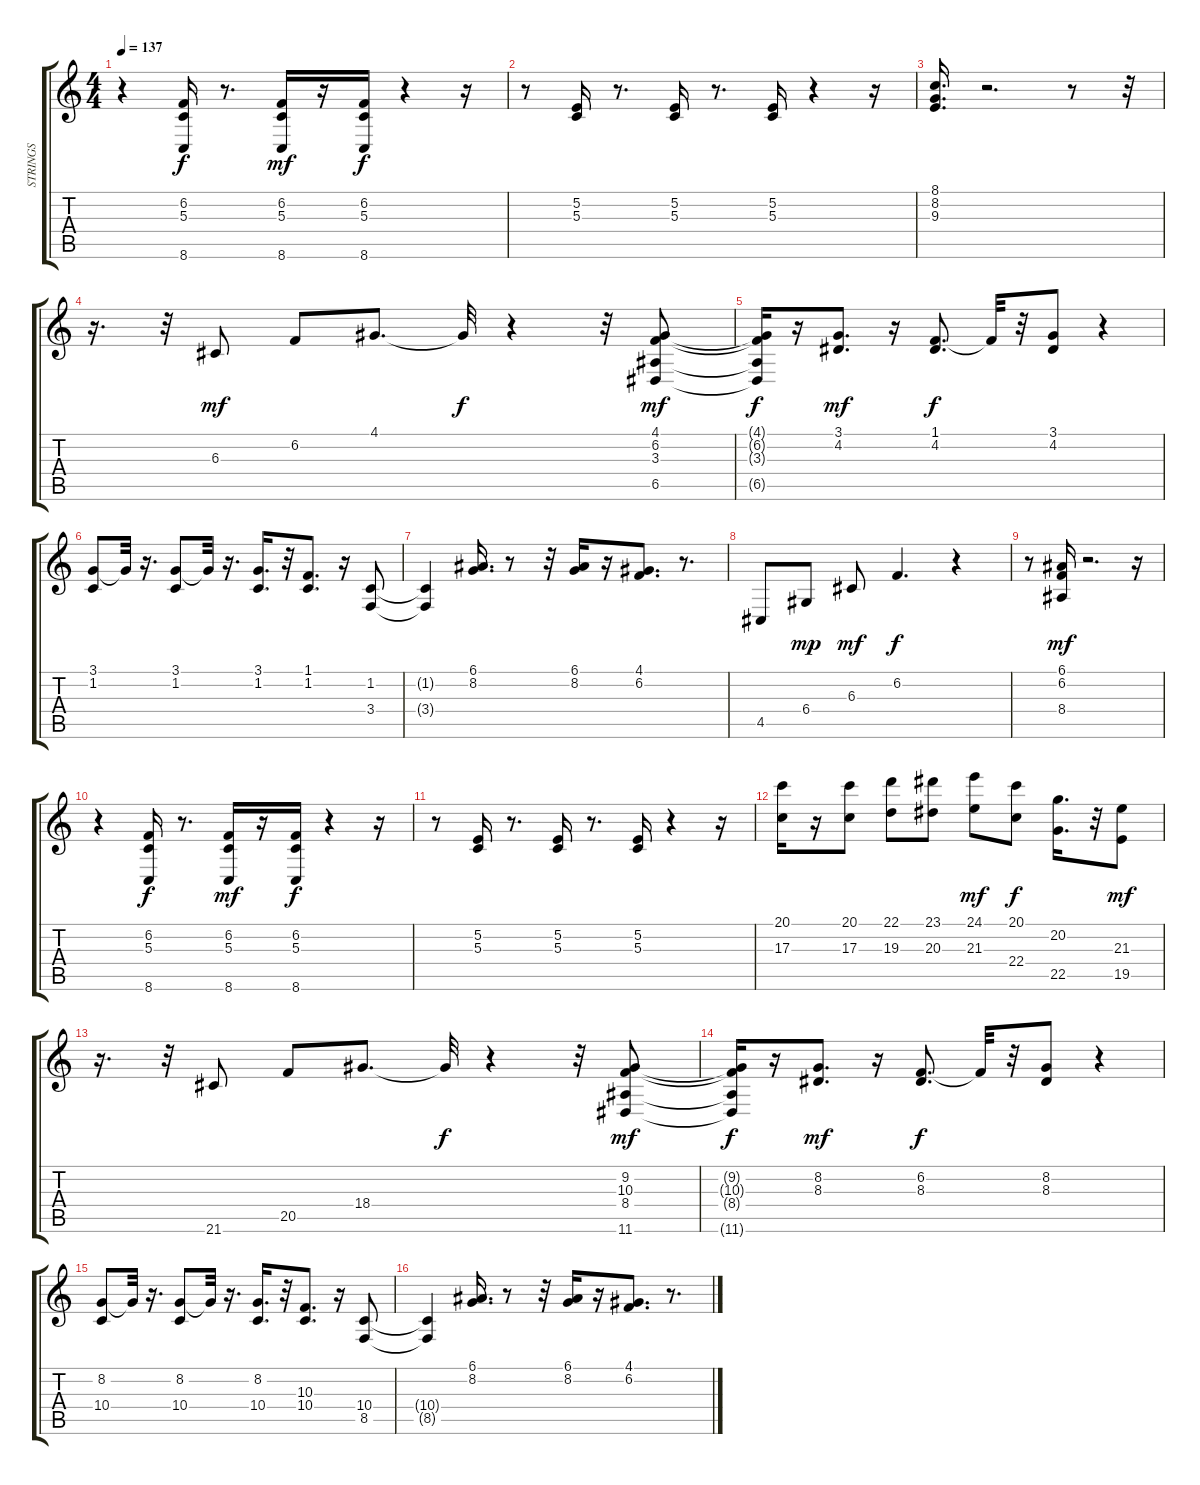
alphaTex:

\track ("STRINGS " "STRINGS ") {instrument electricgrandpiano}
\staff {score tabs}
\tuning (E4 B3 G3 D3 A2 E2) {hide}
\ts (4 4)
\tempo 137
\clef g2
\ks c
r.4{dy mf} (6.2 5.3 8.6).16{dy f} r.8{d} (6.2 5.3 8.6).16{dy mf} r.16 (6.2 5.3 8.6).16{dy f} r.4 r.16 |
r.8 (5.2 5.3).16 r.8{d} (5.2 5.3).16 r.8{d} (5.2 5.3).16 r.4 r.16 |
(8.1 8.2 9.3).16{d} r.2{d} r.8 r.32 |
r.16{d} r.32 6.3.8{dy mf} 6.2.8 4.1.8{d} 4.1{t}.32{dy f} r.4 r.32 (4.1 6.2 3.3 6.5).8{dy mf} |
(4.1{t} 6.2{t} 3.3{t} 6.5{t}).16{dy f} r.16 (3.1 4.2).8{d dy mf} r.16 (1.1 4.2).8{d dy f} 1.1{t}.32 r.32 (3.1 4.2).8 r.4 |
(3.1 1.2).8 3.1{t}.32 r.16{d} (3.1 1.2).8 3.1{t}.32 r.16{d} (3.1 1.2).16{d} r.32 (1.1 1.2).8{d} r.16 (1.2 3.4).8 |
(1.2{t} 3.4{t}).4 (6.1 8.2).16{d} r.8 r.32 (6.1 8.2).16 r.16 (4.1 6.2).8{d} r.8{d} |
4.5.8 6.4.8{dy mp} 6.3.8{dy mf} 6.2.4{d dy f} r.4 |
r.8 (6.1 6.2 8.4).16{dy mf} r.2{d} r.16 |
r.4 (6.2 5.3 8.6).16{dy f} r.8{d} (6.2 5.3 8.6).16{dy mf} r.16 (6.2 5.3 8.6).16{dy f} r.4 r.16 |
r.8 (5.2 5.3).16 r.8{d} (5.2 5.3).16 r.8{d} (5.2 5.3).16 r.4 r.16 |
(20.1 17.3).16 r.16 (20.1 17.3).8 (22.1 19.3).8 (23.1 20.3).8 (24.1 21.3).8{dy mf} (20.1 22.4).8{dy f} (20.2 22.5).16{d} r.32 (21.3 19.5).8{dy mf} |
r.16{d} r.32 21.6.8 20.5.8 18.4.8{d} 18.4{t}.32{dy f} r.4 r.32 (9.2 10.3 8.4 11.6).8{dy mf} |
(9.2{t} 10.3{t} 8.4{t} 11.6{t}).16{dy f} r.16 (8.2 8.3).8{d dy mf} r.16 (6.2 8.3).8{d dy f} 6.2{t}.32 r.32 (8.2 8.3).8 r.4 |
(8.2 10.4).8 8.2{t}.32 r.16{d} (8.2 10.4).8 8.2{t}.32 r.16{d} (8.2 10.4).16{d} r.32 (10.3 10.4).8{d} r.16 (10.4 8.5).8 |
(10.4{t} 8.5{t}).4 (6.1 8.2).16{d} r.8 r.32 (6.1 8.2).16 r.16 (4.1 6.2).8{d} r.8{d}
